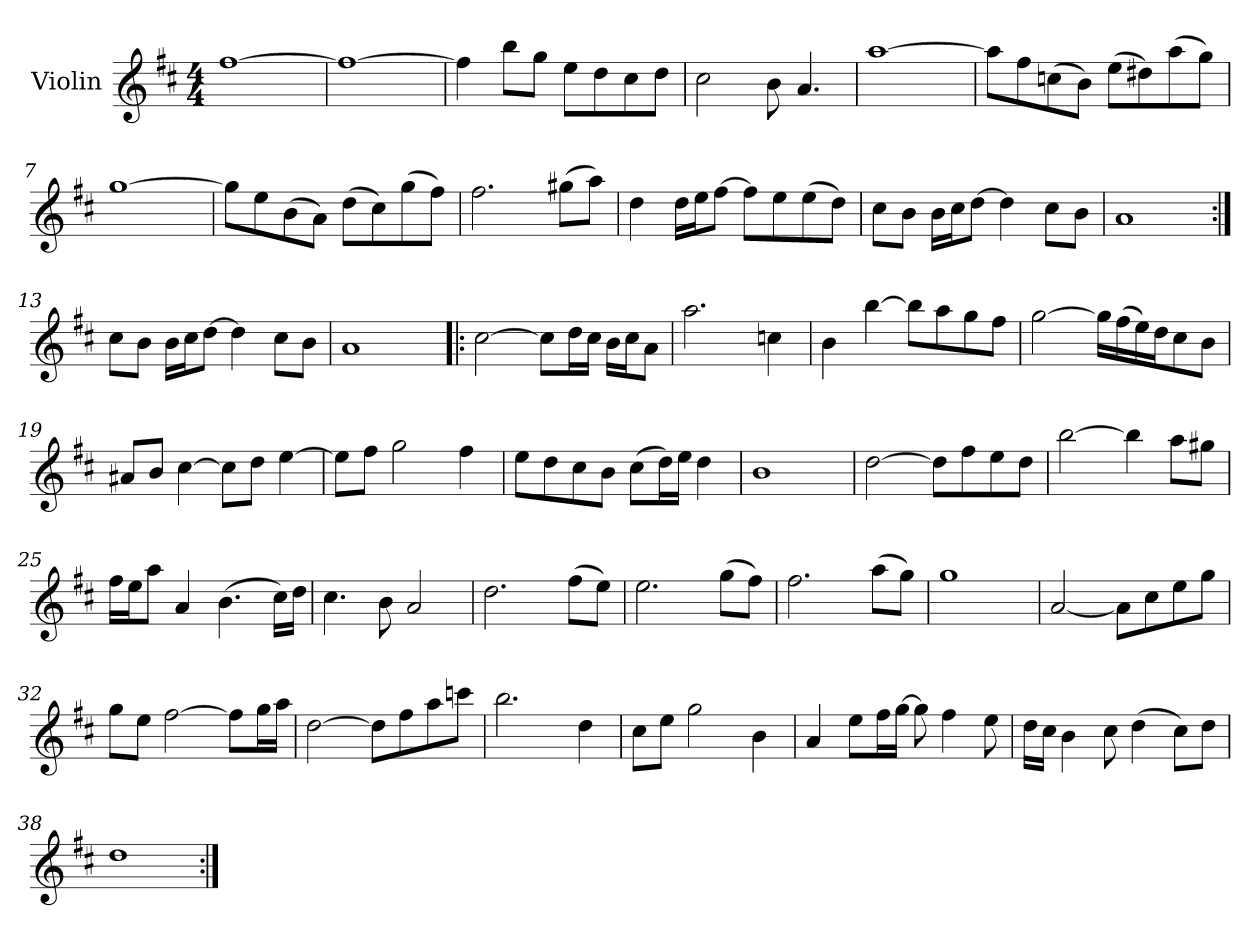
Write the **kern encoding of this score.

**kern
*part1
*staff1
*I"Violin
*I'Vln.
*clefG2
*k[f#c#]
*D:
*M4/4
=1
[1ff#
=2
1ff#_
=3
4ff#\]
8bb\L
8gg\J
8ee\L
8dd\
8cc#\
8dd\J
=4
2cc#\
8b\
4.a/
=5
[1aa
=6
8aa\L]
8ff#\
(8ccn\
8b\J)
(8ee\L
8dd#X\)
(8aa\
8gg\J)
!!LO:LB:g=z
=7
[1gg
=8
8gg\L]
8ee\
(8b\
8a\J)
(8dd\L
8cc#\)
(8gg\
8ff#\J)
=9
2.ff#\
(8gg#X\L
8aa\J)
=10
4dd\
16dd\LL
16ee\J
[8ff#\J
8ff#\L]
8ee\
(8ee\
8dd\J)
=11
8cc#\L
8b\J
16b\LL
16cc#\J
[8dd\J
4dd\]
8cc#\L
8b\J
=12
1a
!!LO:LB:g=z
=13:|!
8cc#\L
8b\J
16b\LL
16cc#\J
[8dd\J
4dd\]
8cc#\L
8b\J
=14
1a
=15!|:
[2cc#\
8cc#\L]
16dd\L
16cc#\JJ
16b\LL
16cc#\J
8a\J
=16
2.aa\
4ccn\
=17
4b\
[4bb\
8bb\L]
8aa\
8gg\
8ff#\J
=18
[2gg\
16gg\LL]
(16ff#\
16ee\)
16dd\J
8cc#\
8b\J
!!LO:LB:g=z
=19
8a#X/L
8b/J
[4cc#\
8cc#\L]
8dd\J
[4ee\
=20
8ee\L]
8ff#\J
2gg\
4ff#\
=21
8ee\L
8dd\
8cc#\
8b\J
(8cc#\L
16dd\L)
16ee\JJ
4dd\
=22
1b
=23
[2dd\
8dd\L]
8ff#\
8ee\
8dd\J
=24
[2bb\
4bb\]
8aa\L
8gg#X\J
=25
16ff#\LL
16ee\J
8aa\J
4a/
(4.b\
16cc#\LL)
16dd\JJ
!!LO:LB:g=z
=26
4.cc#\
8b\
2a/
=27
2.dd\
(8ff#\L
8ee\J)
=28
2.ee\
(8gg\L
8ff#\J)
=29
2.ff#\
(8aa\L
8gg\J)
=30
1gg
=31
[2a/
8a\L]
8cc#\
8ee\
8gg\J
=32
8gg\L
8ee\J
[2ff#\
8ff#\L]
16gg\L
16aa\JJ
=33
[2dd\
8dd\L]
8ff#\
8aa\
8cccn\J
=34
2.bb\
4dd\
=35
8cc#\L
8ee\J
2gg\
4b\
!!LO:LB:g=z
=36
4a/
8ee\L
16ff#\L
[16gg\JJ
8gg\]
4ff#\
8ee\
=37
16dd\LL
16cc#\JJ
4b\
8cc#\
(4dd\
8cc#\L)
8dd\J
=38
1dd
=:|!
*-
